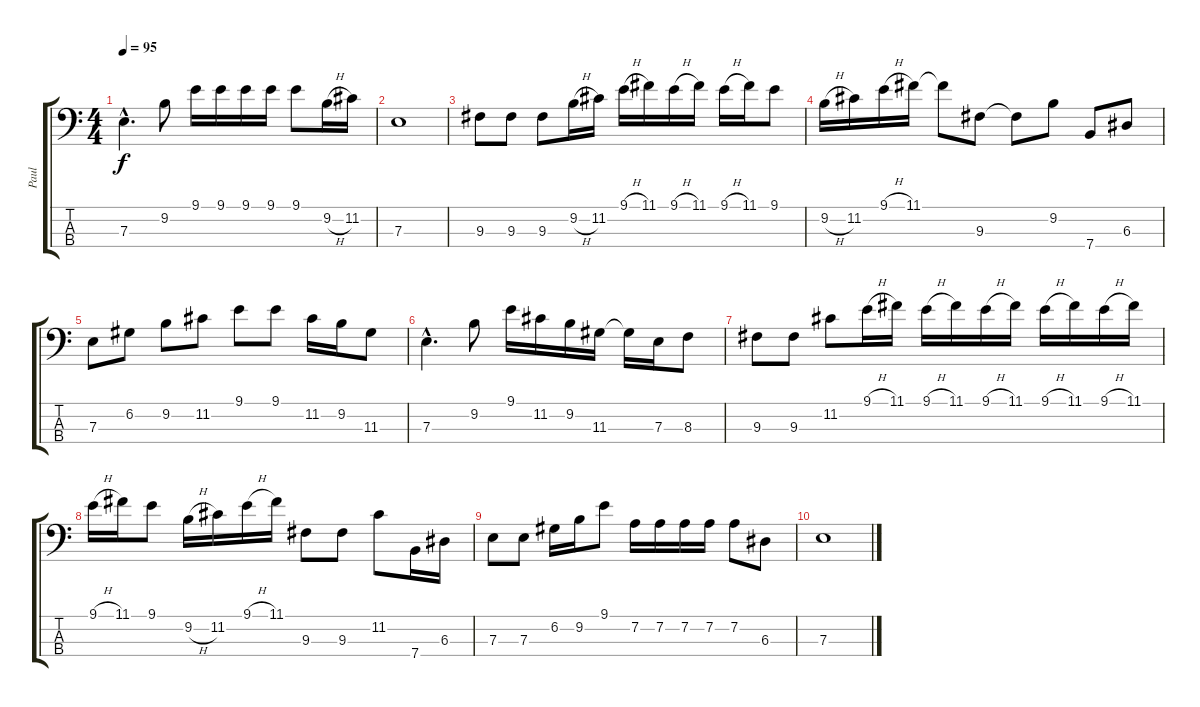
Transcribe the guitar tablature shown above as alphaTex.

\track ("Paul" "Paul") {instrument acousticbass}
\staff {score tabs}
\tuning (G2 D2 A1 E1) {hide}
\ts (4 4)
\tempo 95
\clef f4
\ks c
7.3{hac}.4{d dy f} 9.2.8 9.1.16 9.1.16 9.1.16 9.1.16 9.1.8 9.2{h}.16 11.2.16 |
7.3.1 |
9.3.8 9.3.8 9.3.8 9.2{h}.16 11.2.16 9.1{h}.16 11.1.16 9.1{h}.16 11.1.16 9.1{h}.16 11.1.16 9.1.8 |
9.2{h}.16 11.2.16 9.1{h}.16 11.1.16 11.1{t}.8 9.3.8 9.3{t}.8 9.2.8 7.4.8 6.3.8 |
7.3.8 6.2.8 9.2.8 11.2.8 9.1.8 9.1.8 11.2.16 9.2.16 11.3.8 |
7.3{hac}.4{d} 9.2.8 9.1.16 11.2.16 9.2.16 11.3.16 11.3{t}.16 7.3.16 8.3.8 |
9.3.8 9.3.8 11.2.8 9.1{h}.16 11.1.16 9.1{h}.16 11.1.16 9.1{h}.16 11.1.16 9.1{h}.16 11.1.16 9.1{h}.16 11.1.16 |
9.1{h}.16 11.1.16 9.1.8 9.2{h}.16 11.2.16 9.1{h}.16 11.1.16 9.3.8 9.3.8 11.2.8 7.4.16 6.3.16 |
7.3.8 7.3.8 6.2.16 9.2.16 9.1.8 7.2.16 7.2.16 7.2.16 7.2.16 7.2.8 6.3.8 |
7.3.1
